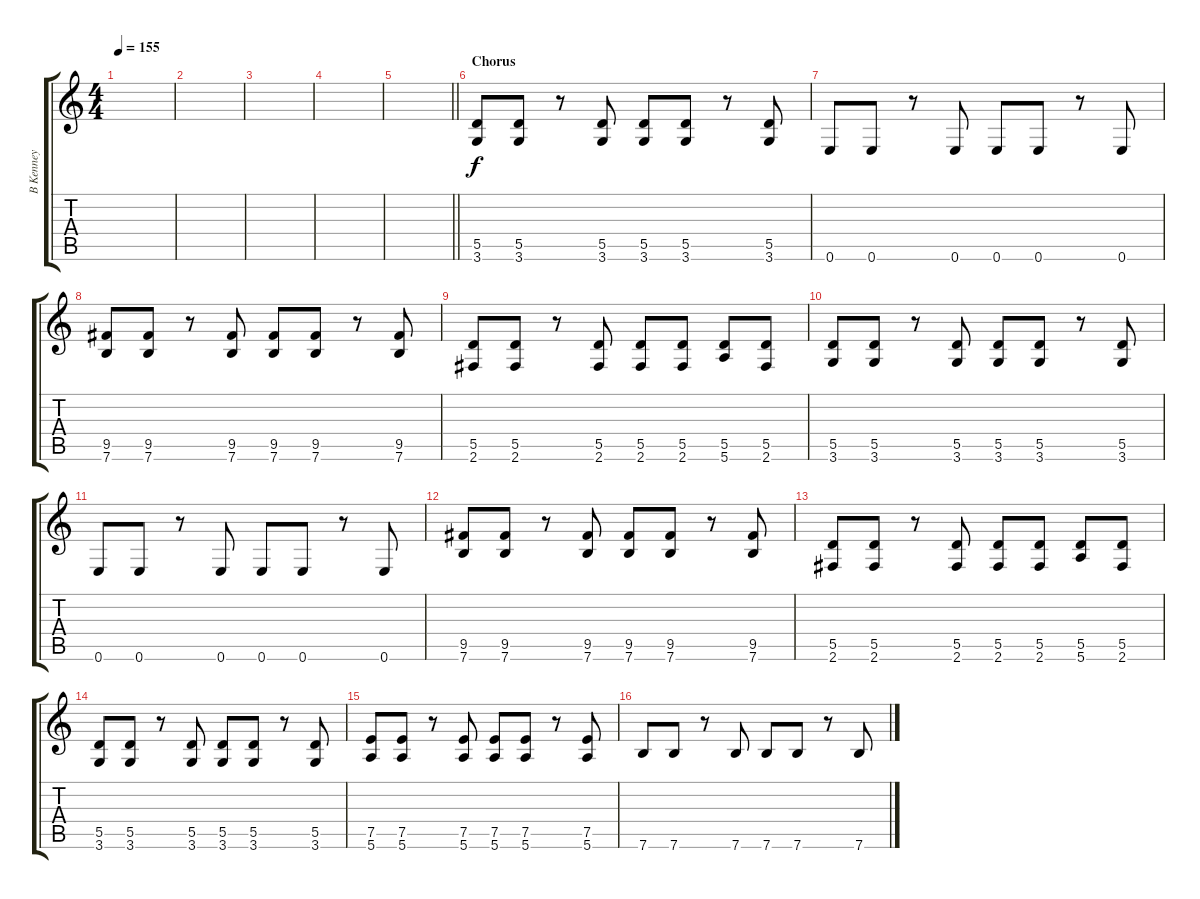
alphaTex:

\track ("B Kenney" "B Kenney") {instrument distortionguitar}
\staff {score tabs}
\tuning (E4 B3 G3 D3 A2 E2) {hide}
\ts (4 4)
\tempo 155
\clef g2
\ks c
|
|
|
|
\barLineRight lightlight
|
\section ("" "Chorus")
(5.5 3.6).8 (5.5 3.6).8 r.8 (5.5 3.6).8 (5.5 3.6).8 (5.5 3.6).8 r.8 (5.5 3.6).8 |
0.6.8 0.6.8 r.8 0.6.8 0.6.8 0.6.8 r.8 0.6.8 |
(9.5 7.6).8 (9.5 7.6).8 r.8 (9.5 7.6).8 (9.5 7.6).8 (9.5 7.6).8 r.8 (9.5 7.6).8 |
(5.5 2.6).8 (5.5 2.6).8 r.8 (5.5 2.6).8 (5.5 2.6).8 (5.5 2.6).8 (5.5 5.6).8 (5.5 2.6).8 |
(5.5 3.6).8 (5.5 3.6).8 r.8 (5.5 3.6).8 (5.5 3.6).8 (5.5 3.6).8 r.8 (5.5 3.6).8 |
0.6.8 0.6.8 r.8 0.6.8 0.6.8 0.6.8 r.8 0.6.8 |
(9.5 7.6).8 (9.5 7.6).8 r.8 (9.5 7.6).8 (9.5 7.6).8 (9.5 7.6).8 r.8 (9.5 7.6).8 |
(5.5 2.6).8 (5.5 2.6).8 r.8 (5.5 2.6).8 (5.5 2.6).8 (5.5 2.6).8 (5.5 5.6).8 (5.5 2.6).8 |
(5.5 3.6).8 (5.5 3.6).8 r.8 (5.5 3.6).8 (5.5 3.6).8 (5.5 3.6).8 r.8 (5.5 3.6).8 |
(7.5 5.6).8 (7.5 5.6).8 r.8 (7.5 5.6).8 (7.5 5.6).8 (7.5 5.6).8 r.8 (7.5 5.6).8 |
7.6.8 7.6.8 r.8 7.6.8 7.6.8 7.6.8 r.8 7.6.8
